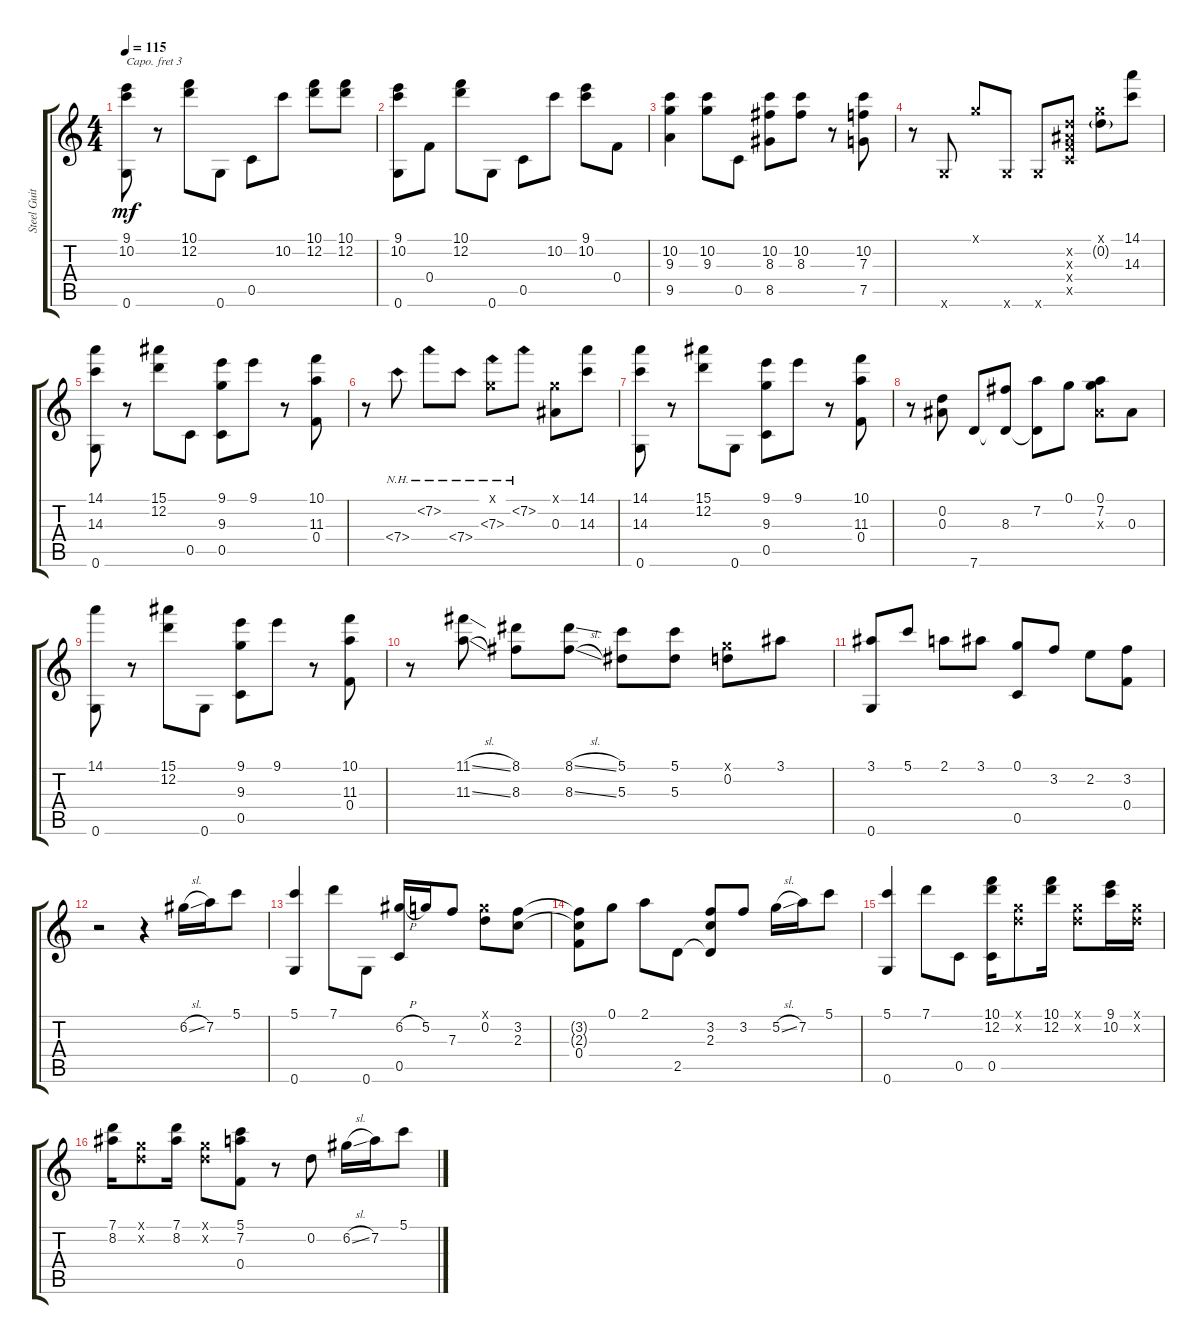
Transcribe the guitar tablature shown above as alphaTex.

\track ("Steel Guitar" "Steel Guit") {instrument acousticguitarsteel}
\staff {score tabs}
\capo 3
\tuning (E4 B3 G3 D3 A2 E2) {hide}
\ts (4 4)
\tempo 115
\clef g2
\ks c
(9.1 10.2 0.6).8{dy mf} r.8 (10.1 12.2).8 0.6.8 0.5.8 10.2.8 (10.1 12.2).8 (10.1 12.2).8 |
(9.1 10.2 0.6).8 0.4.8 (10.1 12.2).8 0.6.8 0.5.8 10.2.8 (9.1 10.2).8 0.4.8 |
(10.2 9.3 9.5).4 (10.2 9.3).8 0.5.8 (10.2 8.3 8.5).8 (10.2 8.3).8 r.8 (10.2 7.3 7.5).8 |
r.8 0.6{x}.8 0.1{x}.8 0.6{x}.8 0.6{x}.8 (0.2{x} 0.3{x} 0.4{x} 0.5{x}).8 (0.1{x} 0.2{g}).8 (14.1 14.3).8 |
(14.1 14.3 0.6).8 r.8 (15.1 12.2).8 0.5.8 (9.1 9.3 0.5).8 9.1.8 r.8 (10.1 11.3 0.4).8 |
r.8 7.4{nh}.8 7.2{nh}.8 7.4{nh}.8 (0.1{x} 7.3{nh}).8 7.2{nh}.8 (0.1{x} 0.3).8 (14.1 14.3).8 |
(14.1 14.3 0.6).8 r.8 (15.1 12.2).8 0.6.8 (9.1 9.3 0.5).8 9.1.8 r.8 (10.1 11.3 0.4).8 |
r.8 (0.2 0.3).8 7.6.8 (8.3 7.6{t}).8 (7.2 7.6{t}).8 0.1.8 (0.1 7.2 0.3{x}).8 0.3.8 |
(14.1 0.6).8 r.8 (15.1 12.2).8 0.6.8 (9.1 9.3 0.5).8 9.1.8 r.8 (10.1 11.3 0.4).8 |
r.8 (11.1{sl} 11.3{sl}).8 (8.1 8.3).8 (8.1{sl} 8.3{sl}).8 (5.1 5.3).8 (5.1 5.3).8 (0.1{x} 0.2).8 3.1.8 |
(3.1 0.6).8 5.1.8 2.1.8 3.1.8 (0.1 0.5).8 3.2.8 2.2.8 (3.2 0.4).8 |
r.2 r.4 6.2{sl}.16 7.2.16 5.1.8 |
(5.1 0.6).4 7.1.8 0.6.8 (6.2{h} 0.5).16 5.2.16 7.3.8 (0.1{x} 0.2).8 (3.2 2.3).8 |
(3.2{t} 2.3{t} 0.4).8 0.1.8 2.1.8 2.5.8 (3.2 2.3 2.5{t}).8 3.2.8 5.2{sl}.16 7.2.16 5.1.8 |
(5.1 0.6).4 7.1.8 0.5.8 (10.1 12.2 0.5).16 (0.1{x} 0.2{x}).8 (10.1 12.2).16 (0.1{x} 0.2{x}).8 (9.1 10.2).16 (0.1{x} 0.2{x}).16 |
(7.1 8.2).16 (0.1{x} 0.2{x}).8 (7.1 8.2).16 (0.1{x} 0.2{x}).8 (5.1 7.2 0.4).8 r.8 0.2.8 6.2{sl}.16 7.2.16 5.1.8
